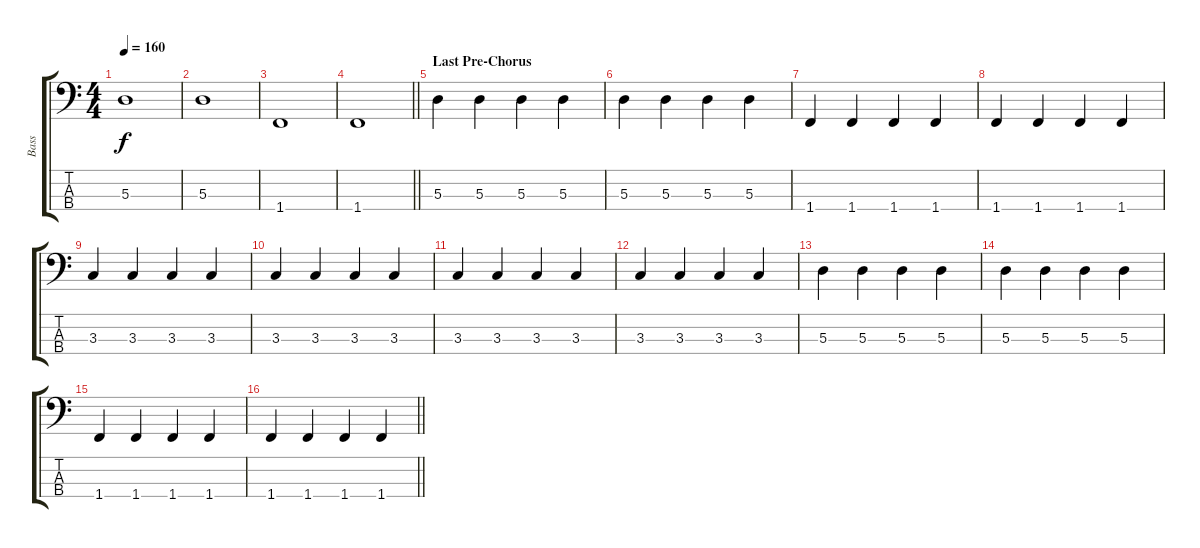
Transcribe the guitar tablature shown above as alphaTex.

\track ("Bass" "Bass") {instrument electricbassfinger}
\staff {score tabs}
\tuning (G2 D2 A1 E1) {hide}
\ts (4 4)
\tempo 160
\clef f4
\ks c
5.3.1{dy f} |
5.3.1 |
1.4.1 |
\barLineRight lightlight
1.4.1 |
\section ("" "Last Pre-Chorus")
5.3.4 5.3.4 5.3.4 5.3.4 |
5.3.4 5.3.4 5.3.4 5.3.4 |
1.4.4 1.4.4 1.4.4 1.4.4 |
1.4.4 1.4.4 1.4.4 1.4.4 |
3.3.4 3.3.4 3.3.4 3.3.4 |
3.3.4 3.3.4 3.3.4 3.3.4 |
3.3.4 3.3.4 3.3.4 3.3.4 |
3.3.4 3.3.4 3.3.4 3.3.4 |
5.3.4 5.3.4 5.3.4 5.3.4 |
5.3.4 5.3.4 5.3.4 5.3.4 |
1.4.4 1.4.4 1.4.4 1.4.4 |
\barLineRight lightlight
1.4.4 1.4.4 1.4.4 1.4.4
